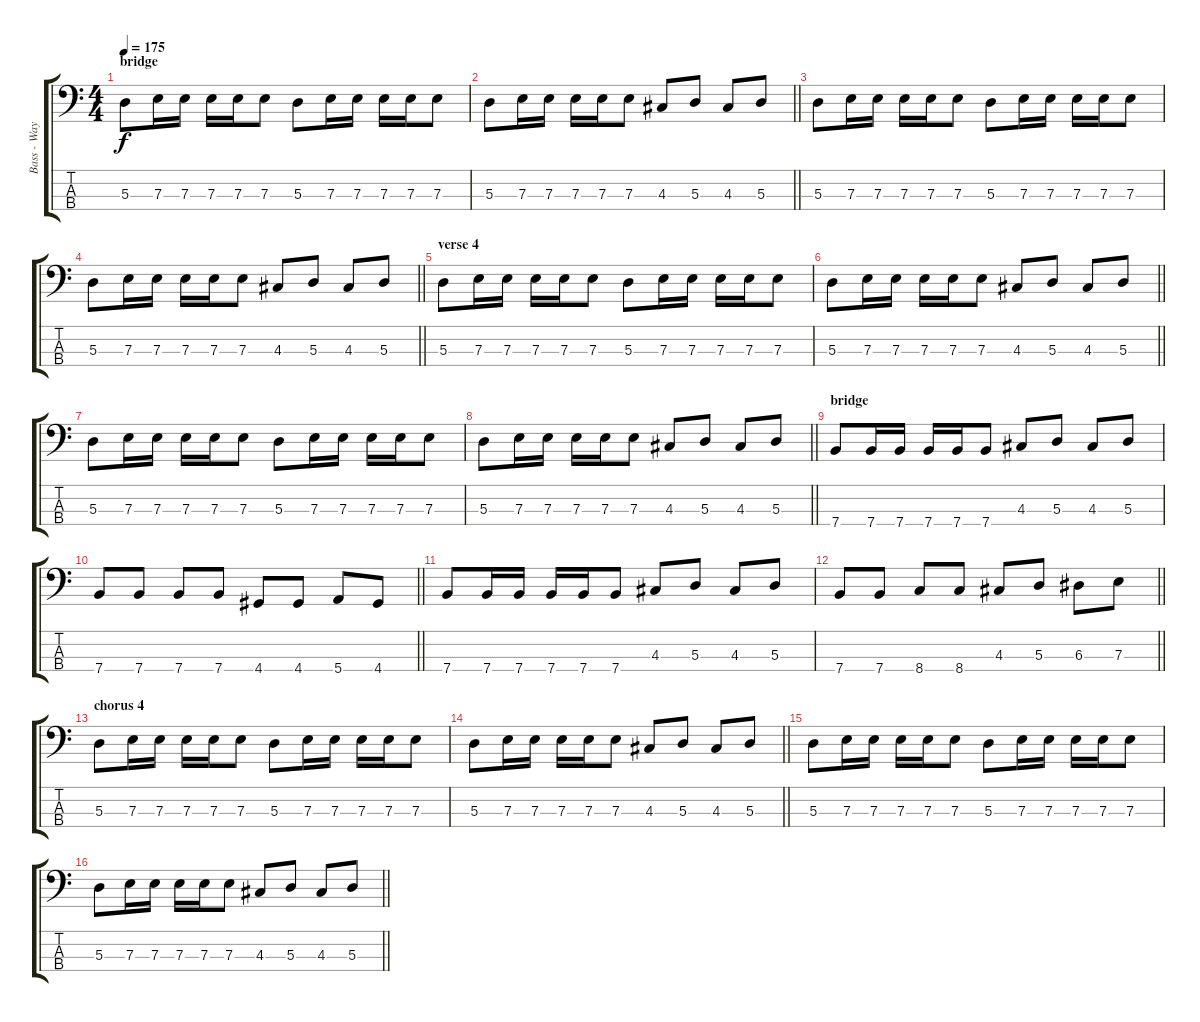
\track ("Bass - Wayne Tyas" "Bass - Way") {instrument electricbasspick}
\staff {score tabs}
\tuning (G2 D2 A1 E1) {hide}
\ts (4 4)
\section ("" "bridge")
\tempo 175
\clef f4
\ks c
5.3.8{dy f} 7.3.16 7.3.16 7.3.16 7.3.16 7.3.8 5.3.8 7.3.16 7.3.16 7.3.16 7.3.16 7.3.8 |
\barLineRight lightlight
5.3.8 7.3.16 7.3.16 7.3.16 7.3.16 7.3.8 4.3.8 5.3.8 4.3.8 5.3.8 |
5.3.8 7.3.16 7.3.16 7.3.16 7.3.16 7.3.8 5.3.8 7.3.16 7.3.16 7.3.16 7.3.16 7.3.8 |
\barLineRight lightlight
5.3.8 7.3.16 7.3.16 7.3.16 7.3.16 7.3.8 4.3.8 5.3.8 4.3.8 5.3.8 |
\section ("" "verse 4")
5.3.8 7.3.16 7.3.16 7.3.16 7.3.16 7.3.8 5.3.8 7.3.16 7.3.16 7.3.16 7.3.16 7.3.8 |
\barLineRight lightlight
5.3.8 7.3.16 7.3.16 7.3.16 7.3.16 7.3.8 4.3.8 5.3.8 4.3.8 5.3.8 |
5.3.8 7.3.16 7.3.16 7.3.16 7.3.16 7.3.8 5.3.8 7.3.16 7.3.16 7.3.16 7.3.16 7.3.8 |
\barLineRight lightlight
5.3.8 7.3.16 7.3.16 7.3.16 7.3.16 7.3.8 4.3.8 5.3.8 4.3.8 5.3.8 |
\section ("" "bridge")
7.4.8 7.4.16 7.4.16 7.4.16 7.4.16 7.4.8 4.3.8 5.3.8 4.3.8 5.3.8 |
\barLineRight lightlight
7.4.8 7.4.8 7.4.8 7.4.8 4.4.8 4.4.8 5.4.8 4.4.8 |
7.4.8 7.4.16 7.4.16 7.4.16 7.4.16 7.4.8 4.3.8 5.3.8 4.3.8 5.3.8 |
\barLineRight lightlight
7.4.8 7.4.8 8.4.8 8.4.8 4.3.8 5.3.8 6.3.8 7.3.8 |
\section ("" "chorus 4")
5.3.8 7.3.16 7.3.16 7.3.16 7.3.16 7.3.8 5.3.8 7.3.16 7.3.16 7.3.16 7.3.16 7.3.8 |
\barLineRight lightlight
5.3.8 7.3.16 7.3.16 7.3.16 7.3.16 7.3.8 4.3.8 5.3.8 4.3.8 5.3.8 |
5.3.8 7.3.16 7.3.16 7.3.16 7.3.16 7.3.8 5.3.8 7.3.16 7.3.16 7.3.16 7.3.16 7.3.8 |
\barLineRight lightlight
5.3.8 7.3.16 7.3.16 7.3.16 7.3.16 7.3.8 4.3.8 5.3.8 4.3.8 5.3.8
